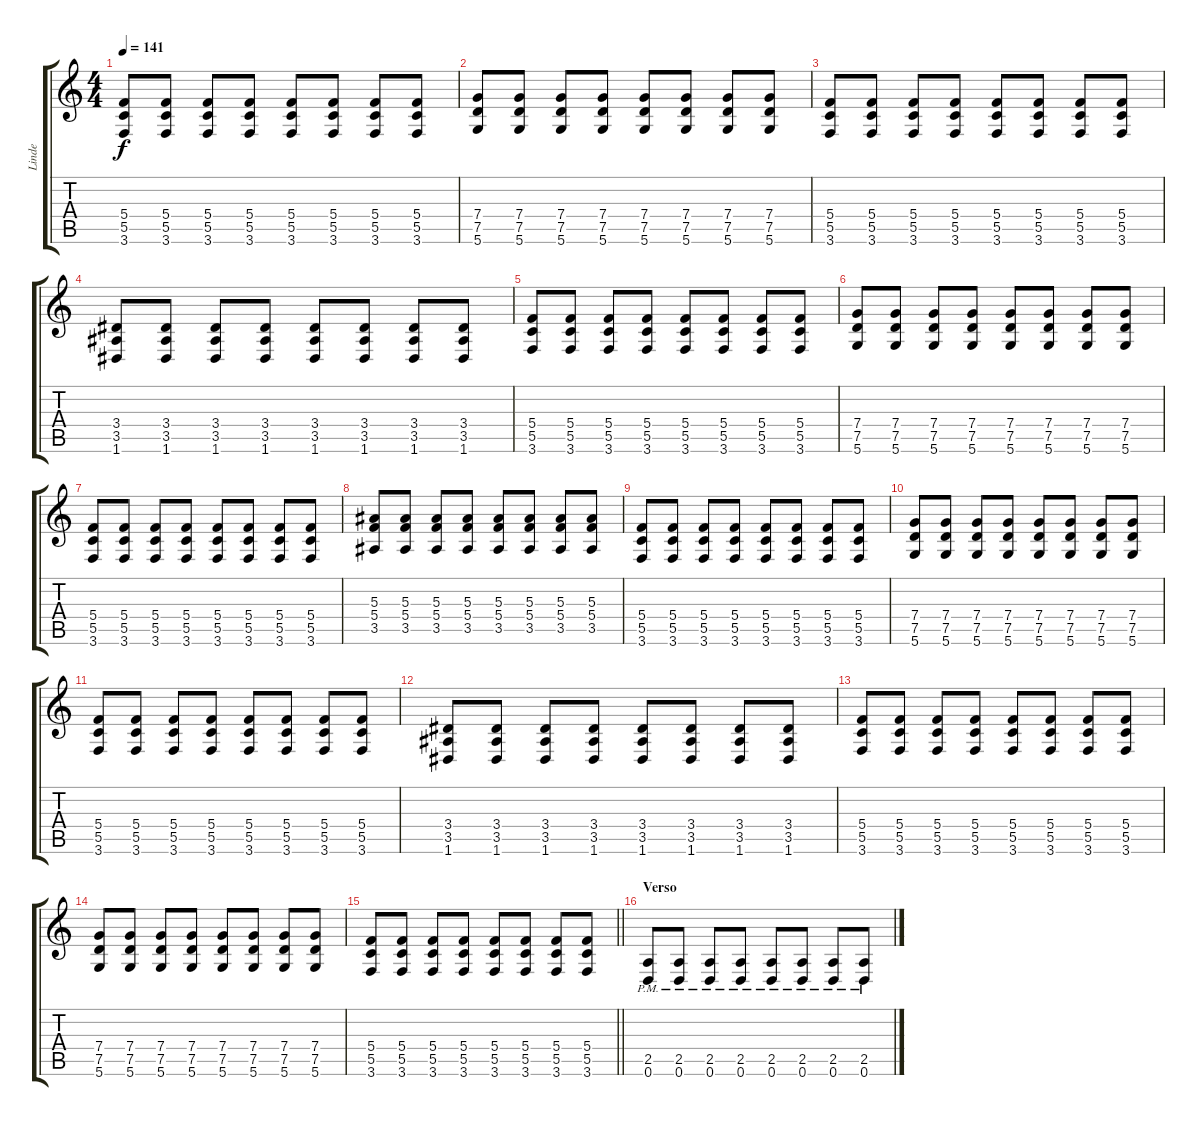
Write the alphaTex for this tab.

\track ("Linde" "Linde") {instrument overdrivenguitar}
\staff {score tabs}
\tuning (D4 A3 F3 C3 G2 D2) {hide}
\ts (4 4)
\tempo 141
\clef g2
\ks c
(5.4 5.5 3.6).8{dy f} (5.4 5.5 3.6).8 (5.4 5.5 3.6).8 (5.4 5.5 3.6).8 (5.4 5.5 3.6).8 (5.4 5.5 3.6).8 (5.4 5.5 3.6).8 (5.4 5.5 3.6).8 |
(7.4 7.5 5.6).8 (7.4 7.5 5.6).8 (7.4 7.5 5.6).8 (7.4 7.5 5.6).8 (7.4 7.5 5.6).8 (7.4 7.5 5.6).8 (7.4 7.5 5.6).8 (7.4 7.5 5.6).8 |
(5.4 5.5 3.6).8 (5.4 5.5 3.6).8 (5.4 5.5 3.6).8 (5.4 5.5 3.6).8 (5.4 5.5 3.6).8 (5.4 5.5 3.6).8 (5.4 5.5 3.6).8 (5.4 5.5 3.6).8 |
(3.4 3.5 1.6).8 (3.4 3.5 1.6).8 (3.4 3.5 1.6).8 (3.4 3.5 1.6).8 (3.4 3.5 1.6).8 (3.4 3.5 1.6).8 (3.4 3.5 1.6).8 (3.4 3.5 1.6).8 |
(5.4 5.5 3.6).8 (5.4 5.5 3.6).8 (5.4 5.5 3.6).8 (5.4 5.5 3.6).8 (5.4 5.5 3.6).8 (5.4 5.5 3.6).8 (5.4 5.5 3.6).8 (5.4 5.5 3.6).8 |
(7.4 7.5 5.6).8 (7.4 7.5 5.6).8 (7.4 7.5 5.6).8 (7.4 7.5 5.6).8 (7.4 7.5 5.6).8 (7.4 7.5 5.6).8 (7.4 7.5 5.6).8 (7.4 7.5 5.6).8 |
(5.4 5.5 3.6).8 (5.4 5.5 3.6).8 (5.4 5.5 3.6).8 (5.4 5.5 3.6).8 (5.4 5.5 3.6).8 (5.4 5.5 3.6).8 (5.4 5.5 3.6).8 (5.4 5.5 3.6).8 |
(5.3 5.4 3.5).8 (5.3 5.4 3.5).8 (5.3 5.4 3.5).8 (5.3 5.4 3.5).8 (5.3 5.4 3.5).8 (5.3 5.4 3.5).8 (5.3 5.4 3.5).8 (5.3 5.4 3.5).8 |
(5.4 5.5 3.6).8 (5.4 5.5 3.6).8 (5.4 5.5 3.6).8 (5.4 5.5 3.6).8 (5.4 5.5 3.6).8 (5.4 5.5 3.6).8 (5.4 5.5 3.6).8 (5.4 5.5 3.6).8 |
(7.4 7.5 5.6).8 (7.4 7.5 5.6).8 (7.4 7.5 5.6).8 (7.4 7.5 5.6).8 (7.4 7.5 5.6).8 (7.4 7.5 5.6).8 (7.4 7.5 5.6).8 (7.4 7.5 5.6).8 |
(5.4 5.5 3.6).8 (5.4 5.5 3.6).8 (5.4 5.5 3.6).8 (5.4 5.5 3.6).8 (5.4 5.5 3.6).8 (5.4 5.5 3.6).8 (5.4 5.5 3.6).8 (5.4 5.5 3.6).8 |
(3.4 3.5 1.6).8 (3.4 3.5 1.6).8 (3.4 3.5 1.6).8 (3.4 3.5 1.6).8 (3.4 3.5 1.6).8 (3.4 3.5 1.6).8 (3.4 3.5 1.6).8 (3.4 3.5 1.6).8 |
(5.4 5.5 3.6).8 (5.4 5.5 3.6).8 (5.4 5.5 3.6).8 (5.4 5.5 3.6).8 (5.4 5.5 3.6).8 (5.4 5.5 3.6).8 (5.4 5.5 3.6).8 (5.4 5.5 3.6).8 |
(7.4 7.5 5.6).8 (7.4 7.5 5.6).8 (7.4 7.5 5.6).8 (7.4 7.5 5.6).8 (7.4 7.5 5.6).8 (7.4 7.5 5.6).8 (7.4 7.5 5.6).8 (7.4 7.5 5.6).8 |
\barLineRight lightlight
(5.4 5.5 3.6).8 (5.4 5.5 3.6).8 (5.4 5.5 3.6).8 (5.4 5.5 3.6).8 (5.4 5.5 3.6).8 (5.4 5.5 3.6).8 (5.4 5.5 3.6).8 (5.4 5.5 3.6).8 |
\section ("" "Verso")
(2.5{pm} 0.6{pm}).8 (2.5{pm} 0.6{pm}).8 (2.5{pm} 0.6{pm}).8 (2.5{pm} 0.6{pm}).8 (2.5{pm} 0.6{pm}).8 (2.5{pm} 0.6{pm}).8 (2.5{pm} 0.6{pm}).8 (2.5{pm} 0.6{pm}).8
